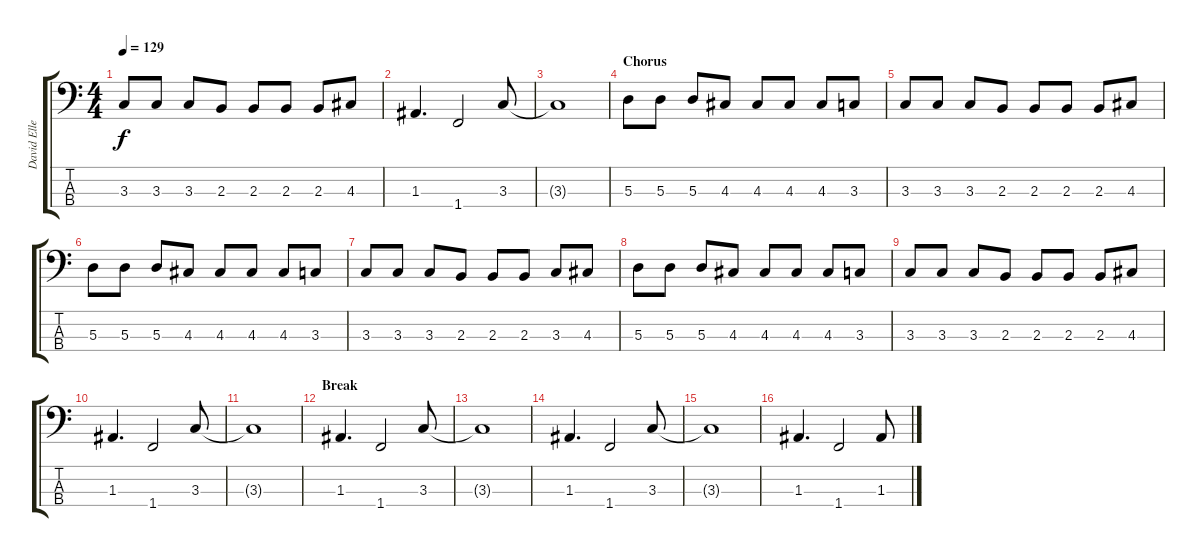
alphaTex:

\track ("David Ellefson (Bass)" "David Elle") {instrument electricbassfinger}
\staff {score tabs}
\tuning (G2 D2 A1 E1) {hide}
\ts (4 4)
\tempo 129
\clef f4
\ks c
3.3.8{dy f} 3.3.8 3.3.8 2.3.8 2.3.8 2.3.8 2.3.8 4.3.8 |
1.3.4{d} 1.4.2 3.3.8 |
3.3{t}.1 |
\section ("" "Chorus")
5.3.8 5.3.8 5.3.8 4.3.8 4.3.8 4.3.8 4.3.8 3.3.8 |
3.3.8 3.3.8 3.3.8 2.3.8 2.3.8 2.3.8 2.3.8 4.3.8 |
5.3.8 5.3.8 5.3.8 4.3.8 4.3.8 4.3.8 4.3.8 3.3.8 |
3.3.8 3.3.8 3.3.8 2.3.8 2.3.8 2.3.8 3.3.8 4.3.8 |
5.3.8 5.3.8 5.3.8 4.3.8 4.3.8 4.3.8 4.3.8 3.3.8 |
3.3.8 3.3.8 3.3.8 2.3.8 2.3.8 2.3.8 2.3.8 4.3.8 |
1.3.4{d} 1.4.2 3.3.8 |
3.3{t}.1 |
\section ("" "Break")
1.3.4{d} 1.4.2 3.3.8 |
3.3{t}.1 |
1.3.4{d} 1.4.2 3.3.8 |
3.3{t}.1 |
1.3.4{d} 1.4.2 1.3.8
